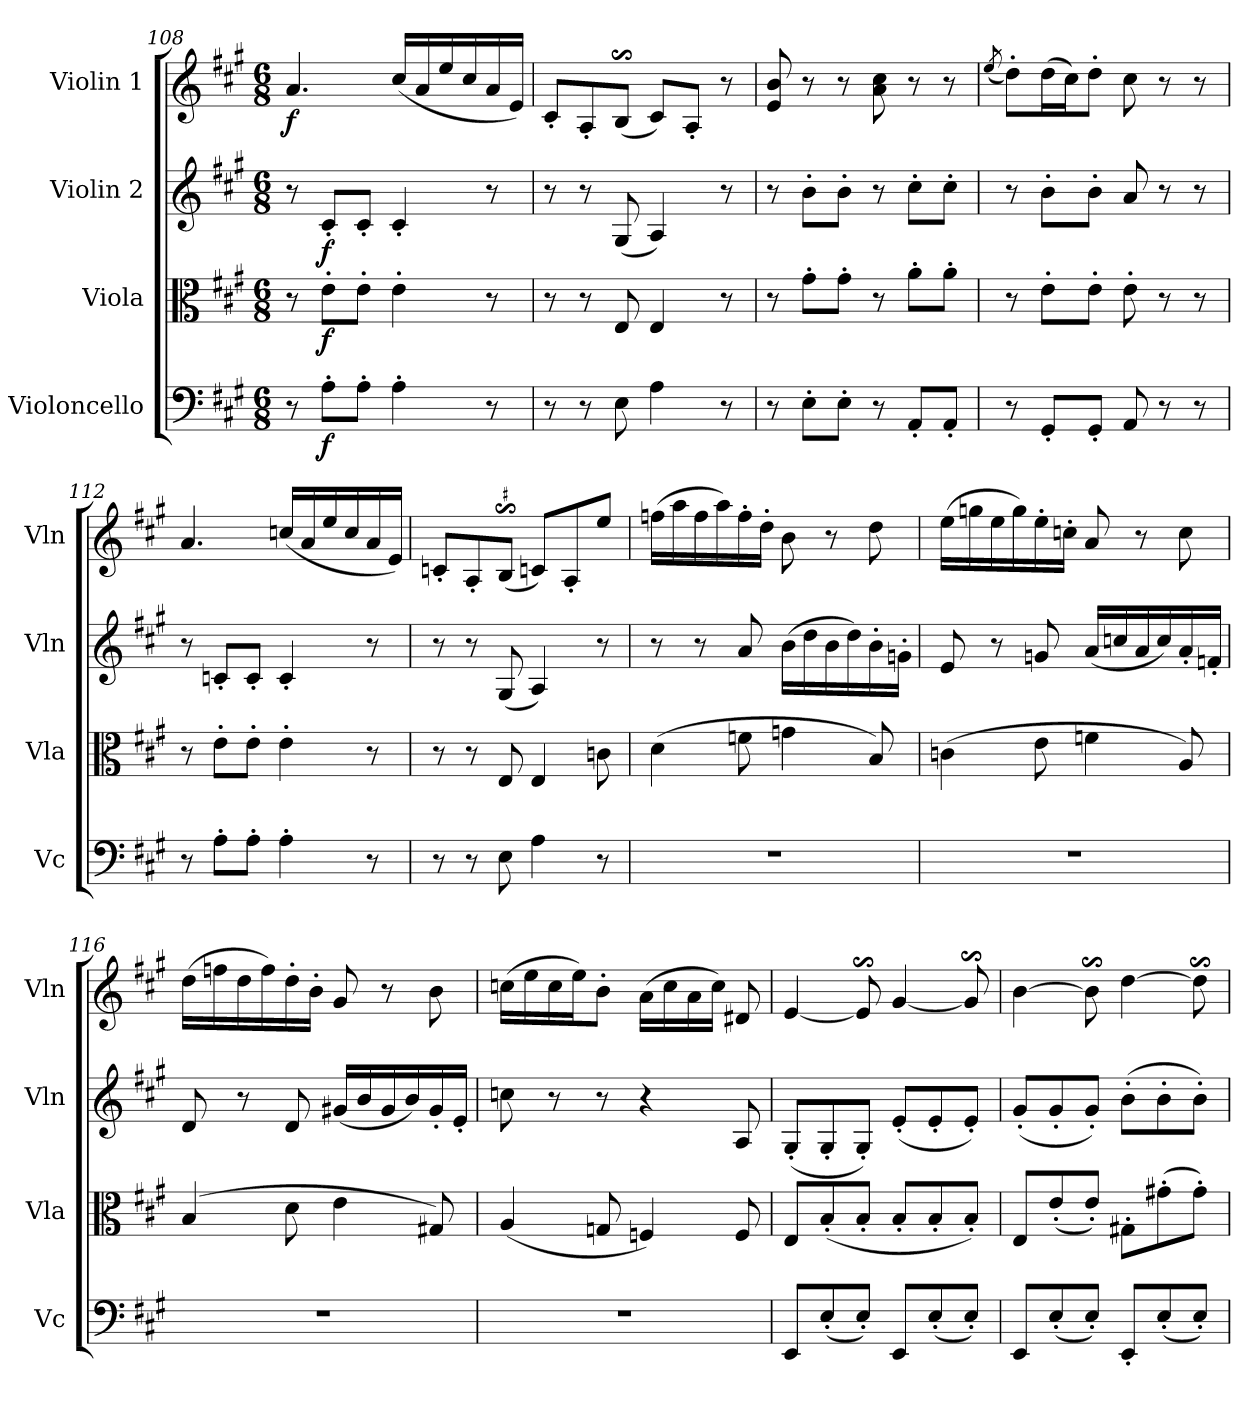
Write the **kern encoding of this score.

**kern	**dynam	**kern	**dynam	**kern	**dynam	**kern	**dynam
*part4	*part4	*part3	*part3	*part2	*part2	*part1	*part1
*staff4	*staff4	*staff3	*staff3	*staff2	*staff2	*staff1	*staff1
*I"Violoncello	*	*I"Viola	*	*I"Violin 2	*	*I"Violin 1	*
*I'Vc	*	*I'Vla	*	*I'Vln	*	*I'Vln	*
*clefF4	*	*clefC3	*	*clefG2	*	*clefG2	*
*k[f#c#g#]	*	*k[f#c#g#]	*	*k[f#c#g#]	*	*k[f#c#g#]	*
*M6/8	*	*M6/8	*	*M6/8	*	*M6/8	*
=108	=108	=108	=108	=108	=108	=108	=108
!	!	!	!	!	!	!	!LO:DY:b
8r	.	8r	.	8r	.	4.a/	f
!	!LO:DY:b	!	!LO:DY:b	!	!LO:DY:b	!	!
8A'\L	f	8e'\L	f	8c#'/L	f	.	.
8A'\J	.	8e'\J	.	8c#'/J	.	.	.
4A'\	.	4e'\	.	4c#'/	.	(<16cc#/LL	.
.	.	.	.	.	.	16a/	.
.	.	.	.	.	.	16ee/	.
.	.	.	.	.	.	16cc#/	.
8r	.	8r	.	8r	.	16a/	.
.	.	.	.	.	.	16e/JJ)	.
=109	=109	=109	=109	=109	=109	=109	=109
8r	.	8r	.	8r	.	8c#'/L	.
8r	.	8r	.	8r	.	8A'/	.
8E\	.	8E/	.	(<8G#/	.	(<8Bs$SS/J	.
4A\	.	4E/	.	4A/)	.	8c#/L)	.
.	.	.	.	.	.	8A'/J	.
8r	.	8r	.	8r	.	8r	.
!!LO:LB:g=z
=110	=110	=110	=110	=110	=110	=110	=110
8r	.	8r	.	8r	.	8e/ 8b/	.
8E'\L	.	8g#'\L	.	8b'\L	.	8r	.
8E'\J	.	8g#'\J	.	8b'\J	.	8r	.
8r	.	8r	.	8r	.	8a\ 8cc#\	.
8AA'/L	.	8a'\L	.	8cc#'\L	.	8r	.
8AA'/J	.	8a'\J	.	8cc#'\J	.	8r	.
=111	=111	=111	=111	=111	=111	=111	=111
.	.	.	.	.	.	(<8qee/	.
8r	.	8r	.	8r	.	8dd'\L)	.
8GG#'/L	.	8e'\L	.	8b'\L	.	(>16dd\L	.
.	.	.	.	.	.	16cc#\J)	.
8GG#'/J	.	8e'\J	.	8b'\J	.	8dd'\J	.
8AA/	.	8e'\	.	8a/	.	8cc#\	.
8r	.	8r	.	8r	.	8r	.
8r	.	8r	.	8r	.	8r	.
=112	=112	=112	=112	=112	=112	=112	=112
8r	.	8r	.	8r	.	4.a/	.
8A'\L	.	8e'\L	.	8cn'/L	.	.	.
8A'\J	.	8e'\J	.	8c'/J	.	.	.
4A'\	.	4e'\	.	4c'/	.	(<16ccn/LL	.
.	.	.	.	.	.	16a/	.
.	.	.	.	.	.	16ee/	.
.	.	.	.	.	.	16cc/	.
8r	.	8r	.	8r	.	16a/	.
.	.	.	.	.	.	16e/JJ)	.
=113	=113	=113	=113	=113	=113	=113	=113
8r	.	8r	.	8r	.	8cn'/L	.
8r	.	8r	.	8r	.	8A'/	.
8E\	.	8E/	.	(<8G#/	.	(<8Bs$SS/J	.
4A\	.	4E/	.	4A/)	.	8c/L)	.
.	.	.	.	.	.	8A'/	.
8r	.	8cn\	.	8r	.	8ee/J	.
=114	=114	=114	=114	=114	=114	=114	=114
2.r	.	(>4d\	.	8r	.	(>16ffn\LL	.
.	.	.	.	.	.	16aa\	.
.	.	.	.	8r	.	16ff\	.
.	.	.	.	.	.	16aa\)	.
.	.	8fn\	.	8a/	.	16ff'\	.
.	.	.	.	.	.	16dd'\JJ	.
.	.	4gn\	.	(>16b\LL	.	8b\	.
.	.	.	.	16dd\	.	.	.
.	.	.	.	16b\	.	8r	.
.	.	.	.	16dd\)	.	.	.
.	.	8B/)	.	16b'\	.	8dd\	.
.	.	.	.	16gn'\JJ	.	.	.
!!LO:LB:g=z
=115	=115	=115	=115	=115	=115	=115	=115
2.r	.	(>4cn\	.	8e/	.	(>16ee\LL	.
.	.	.	.	.	.	16ggn\	.
.	.	.	.	8r	.	16ee\	.
.	.	.	.	.	.	16gg\)	.
.	.	8e\	.	8gn/	.	16ee'\	.
.	.	.	.	.	.	16ccn'\JJ	.
.	.	4fn\	.	(<16a/LL	.	8a/	.
.	.	.	.	16ccn/	.	.	.
.	.	.	.	16a/	.	8r	.
.	.	.	.	16cc/)	.	.	.
.	.	8A/)	.	16a'/	.	8cc\	.
.	.	.	.	16fn'/JJ	.	.	.
=116	=116	=116	=116	=116	=116	=116	=116
2.r	.	(>4B/	.	8d/	.	(>16dd\LL	.
.	.	.	.	.	.	16ffn\	.
.	.	.	.	8r	.	16dd\	.
.	.	.	.	.	.	16ff\)	.
.	.	8d\	.	8d/	.	16dd'\	.
.	.	.	.	.	.	16b'\JJ	.
.	.	4e\	.	(<16g#X/LL	.	8g#/	.
.	.	.	.	16b/	.	.	.
.	.	.	.	16g#/	.	8r	.
.	.	.	.	16b/)	.	.	.
.	.	8G#X/)	.	16g#'/	.	8b\	.
.	.	.	.	16e'/JJ	.	.	.
=117	=117	=117	=117	=117	=117	=117	=117
2.r	.	(<4A/	.	8ccn\	.	(>16ccn\LL	.
.	.	.	.	.	.	16ee\	.
.	.	.	.	8r	.	16cc\	.
.	.	.	.	.	.	16ee\J)	.
.	.	8Gn/	.	8r	.	8b'\J	.
.	.	4Fn/)	.	4r	.	(>16a\LL	.
.	.	.	.	.	.	16cc\	.
.	.	.	.	.	.	16a\	.
.	.	.	.	.	.	16cc\JJ)	.
.	.	8F/	.	8A/	.	8d#X/	.
=118	=118	=118	=118	=118	=118	=118	=118
8EE/L	.	8E/L	.	(<8G#'/L	.	[4e/	.
(<8E'/	.	(<8B'/	.	8G#'/	.	.	.
8E'/J)	.	8B'/J	.	8G#'/J)	.	8es$SS/]	.
8EE/L	.	8B'/L	.	(<8e'/L	.	[4g#/	.
(<8E'/	.	8B'/	.	8e'/	.	.	.
8E'/J)	.	8B'/J)	.	8e'/J)	.	8g#s$sS/]	.
!!LO:PB:g=z
=119	=119	=119	=119	=119	=119	=119	=119
8EE/L	.	8E/L	.	(<8g#'/L	.	[4b\	.
(<8E'/	.	(<8e'/	.	8g#'/	.	.	.
8E'/J)	.	8e'/J)	.	8g#'/J)	.	8bs$SS\]	.
8EE'/L	.	8G#X'\L	.	(>8b'\L	.	[4dd\	.
(<8E'/	.	(>8g#X'\	.	8b'\	.	.	.
8E'/J)	.	8g#'\J)	.	8b'\J)	.	8dds$Ss\]	.
=	=	=	=	=	=	=	=
*-	*-	*-	*-	*-	*-	*-	*-
